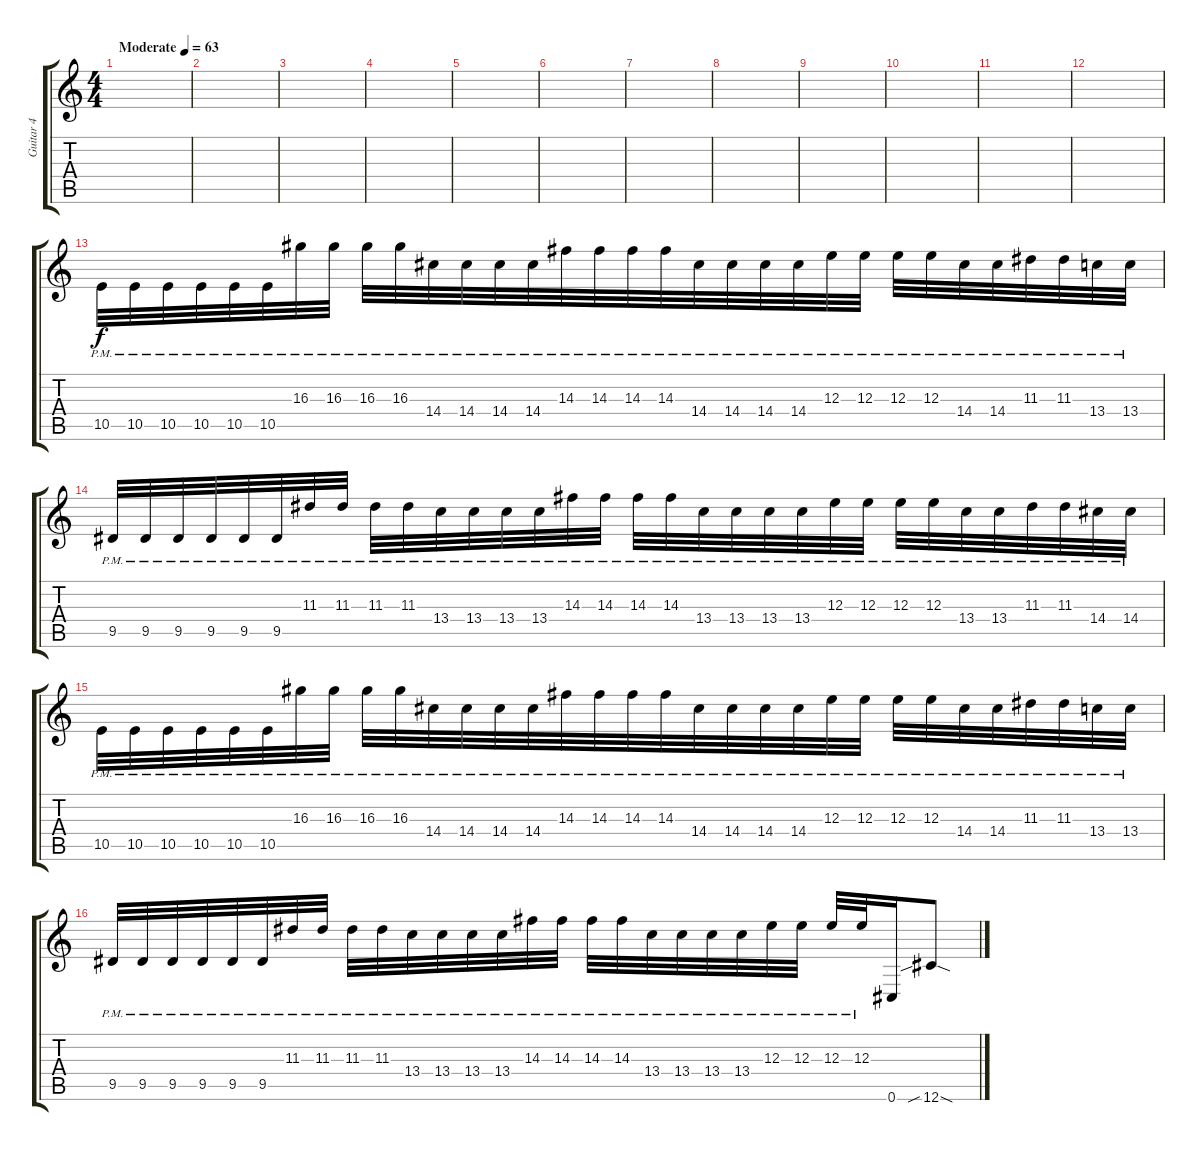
\track ("Guitar 4" "Guitar 4") {instrument distortionguitar}
\staff {score tabs}
\tuning (Db4 Ab3 E3 B2 Gb2 Db2) {hide}
\ts (4 4)
\tempo (63 "Moderate")
\clef g2
\ks c
|
|
|
|
|
|
|
|
|
|
|
|
10.5{pm}.32 10.5{pm}.32 10.5{pm}.32 10.5{pm}.32 10.5{pm}.32 10.5{pm}.32 16.3{pm}.32{beam merge} 16.3{pm}.32 16.3{pm}.32 16.3{pm}.32 14.4{pm}.32 14.4{pm}.32 14.4{pm}.32{beam merge} 14.4{pm}.32{beam merge} 14.3{pm}.32{beam merge} 14.3{pm}.32{beam merge} 14.3{pm}.32{beam merge} 14.3{pm}.32{beam merge} 14.4{pm}.32 14.4{pm}.32 14.4{pm}.32 14.4{pm}.32 12.3{pm}.32 12.3{pm}.32 12.3{pm}.32 12.3{pm}.32 14.4{pm}.32{beam merge} 14.4{pm}.32{beam merge} 11.3{pm}.32 11.3{pm}.32 13.4{pm}.32 13.4{pm}.32 |
9.5{pm}.32 9.5{pm}.32{beam merge} 9.5{pm}.32 9.5{pm}.32 9.5{pm}.32{beam merge} 9.5{pm}.32 11.3{pm}.32{beam merge} 11.3{pm}.32 11.3{pm}.32 11.3{pm}.32 13.4{pm}.32{beam merge} 13.4{pm}.32 13.4{pm}.32 13.4{pm}.32 14.3{pm}.32 14.3{pm}.32 14.3{pm}.32 14.3{pm}.32 13.4{pm}.32{beam merge} 13.4{pm}.32{beam merge} 13.4{pm}.32 13.4{pm}.32 12.3{pm}.32 12.3{pm}.32 12.3{pm}.32{beam merge} 12.3{pm}.32 13.4{pm}.32 13.4{pm}.32 11.3{pm}.32 11.3{pm}.32 14.4{pm}.32 14.4{pm}.32 |
10.5{pm}.32 10.5{pm}.32 10.5{pm}.32 10.5{pm}.32 10.5{pm}.32 10.5{pm}.32 16.3{pm}.32{beam merge} 16.3{pm}.32 16.3{pm}.32 16.3{pm}.32 14.4{pm}.32 14.4{pm}.32 14.4{pm}.32{beam merge} 14.4{pm}.32{beam merge} 14.3{pm}.32{beam merge} 14.3{pm}.32{beam merge} 14.3{pm}.32{beam merge} 14.3{pm}.32{beam merge} 14.4{pm}.32 14.4{pm}.32 14.4{pm}.32 14.4{pm}.32 12.3{pm}.32 12.3{pm}.32 12.3{pm}.32 12.3{pm}.32 14.4{pm}.32{beam merge} 14.4{pm}.32{beam merge} 11.3{pm}.32 11.3{pm}.32 13.4{pm}.32 13.4{pm}.32 |
9.5{pm}.32 9.5{pm}.32{beam merge} 9.5{pm}.32 9.5{pm}.32 9.5{pm}.32{beam merge} 9.5{pm}.32 11.3{pm}.32{beam merge} 11.3{pm}.32 11.3{pm}.32 11.3{pm}.32 13.4{pm}.32{beam merge} 13.4{pm}.32 13.4{pm}.32 13.4{pm}.32 14.3{pm}.32 14.3{pm}.32 14.3{pm}.32 14.3{pm}.32 13.4{pm}.32{beam merge} 13.4{pm}.32{beam merge} 13.4{pm}.32 13.4{pm}.32 12.3{pm}.32 12.3{pm}.32 12.3{pm}.32{beam merge} 12.3{pm}.32{beam merge} 0.6.16 12.6{sib sod}.8
